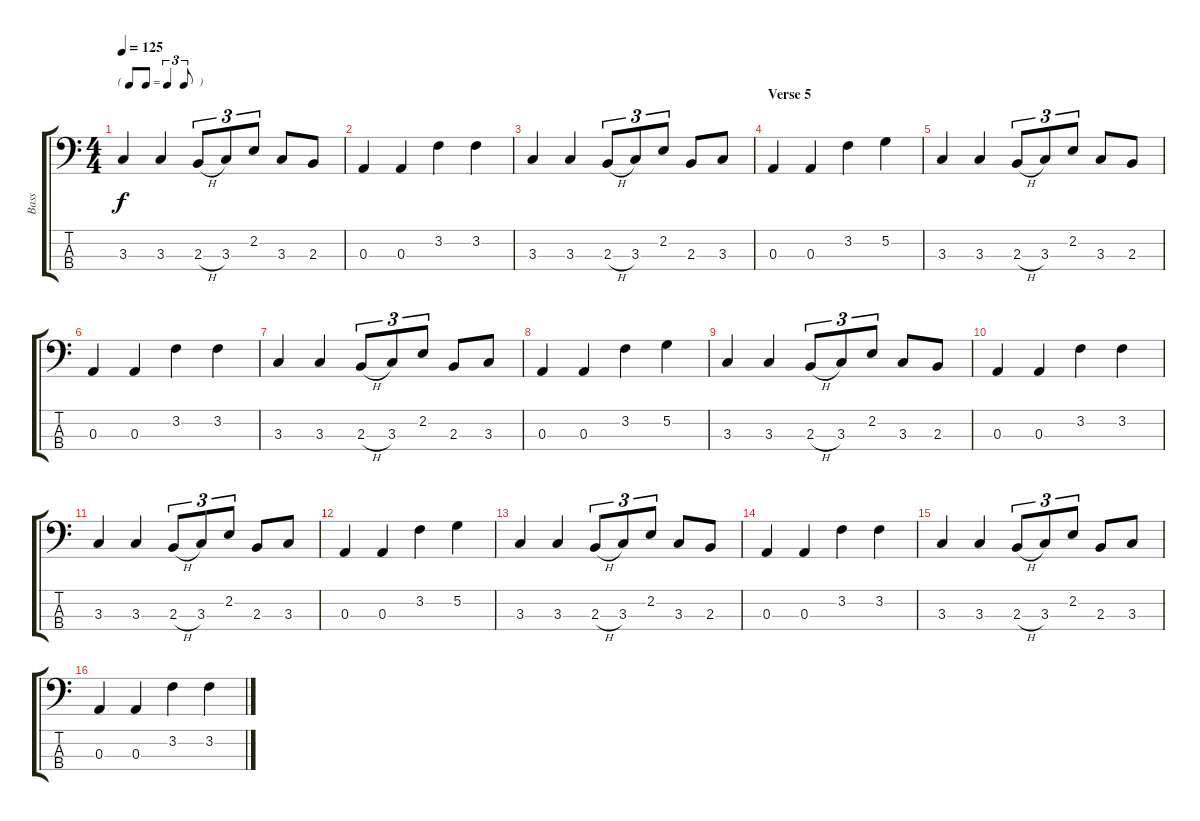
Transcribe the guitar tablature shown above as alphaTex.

\track ("Bass" "Bass") {instrument electricbassfinger}
\staff {score tabs}
\tuning (G2 D2 A1 E1) {hide}
\ts (4 4)
\tf triplet8th
\tempo 125
\clef f4
\ks c
3.3.4{dy f} 3.3.4 2.3{h}.8{tu (3 2)} 3.3.8{tu (3 2)} 2.2.8{tu (3 2)} 3.3.8 2.3.8 |
0.3.4 0.3.4 3.2.4 3.2.4 |
3.3.4 3.3.4 2.3{h}.8{tu (3 2)} 3.3.8{tu (3 2)} 2.2.8{tu (3 2)} 2.3.8 3.3.8 |
\section ("" "Verse 5")
0.3.4 0.3.4 3.2.4 5.2.4 |
3.3.4 3.3.4 2.3{h}.8{tu (3 2)} 3.3.8{tu (3 2)} 2.2.8{tu (3 2)} 3.3.8 2.3.8 |
0.3.4 0.3.4 3.2.4 3.2.4 |
3.3.4 3.3.4 2.3{h}.8{tu (3 2)} 3.3.8{tu (3 2)} 2.2.8{tu (3 2)} 2.3.8 3.3.8 |
0.3.4 0.3.4 3.2.4 5.2.4 |
3.3.4 3.3.4 2.3{h}.8{tu (3 2)} 3.3.8{tu (3 2)} 2.2.8{tu (3 2)} 3.3.8 2.3.8 |
0.3.4 0.3.4 3.2.4 3.2.4 |
3.3.4 3.3.4 2.3{h}.8{tu (3 2)} 3.3.8{tu (3 2)} 2.2.8{tu (3 2)} 2.3.8 3.3.8 |
0.3.4 0.3.4 3.2.4 5.2.4 |
3.3.4 3.3.4 2.3{h}.8{tu (3 2)} 3.3.8{tu (3 2)} 2.2.8{tu (3 2)} 3.3.8 2.3.8 |
0.3.4 0.3.4 3.2.4 3.2.4 |
3.3.4 3.3.4 2.3{h}.8{tu (3 2)} 3.3.8{tu (3 2)} 2.2.8{tu (3 2)} 2.3.8 3.3.8 |
0.3.4 0.3.4 3.2.4 3.2.4
